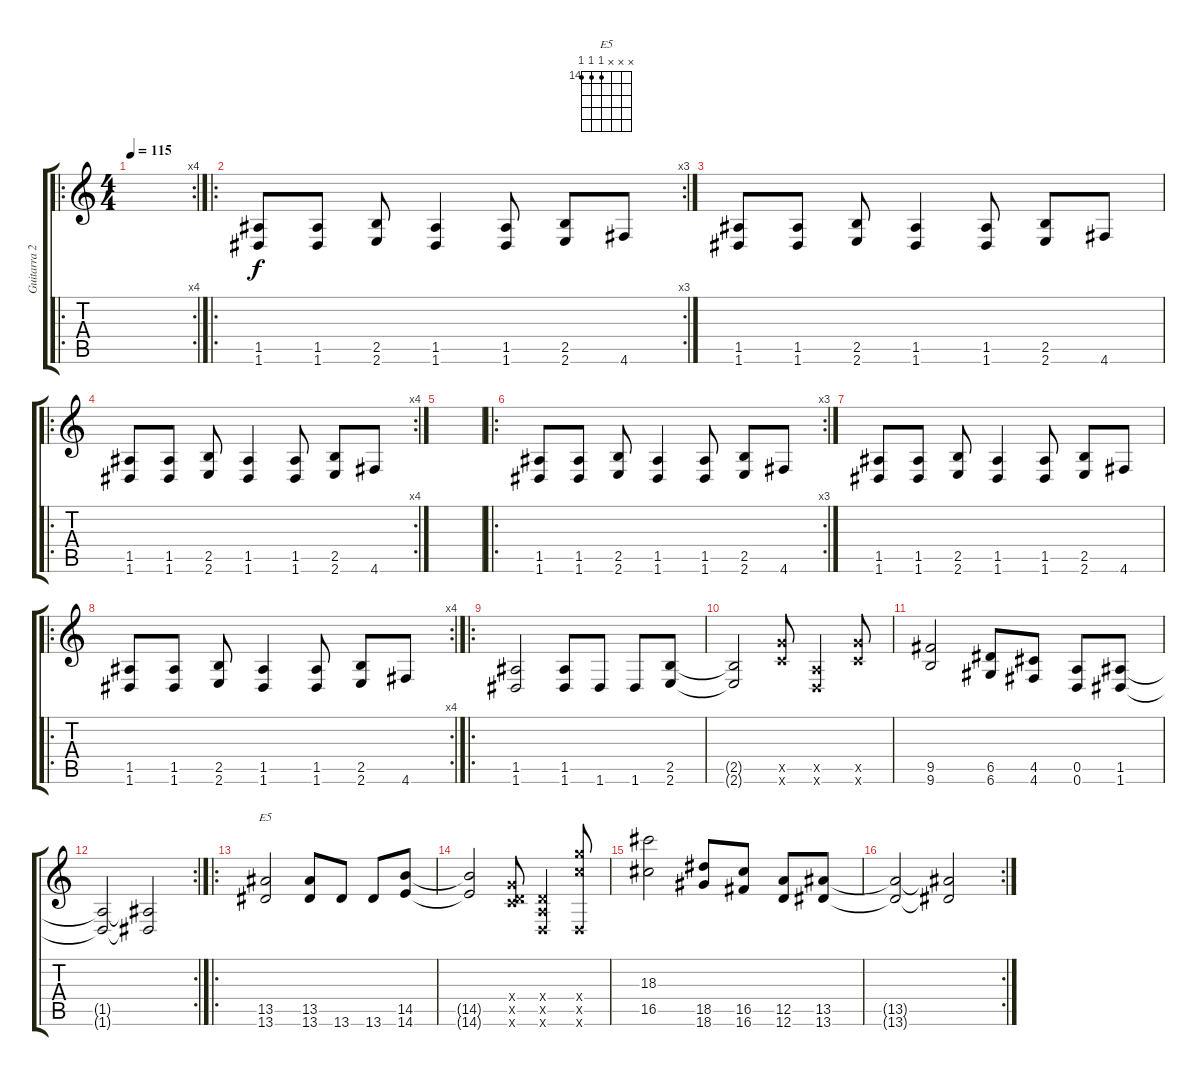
\track ("Guitarra 2" "Guitarra 2") {instrument distortionguitar}
\staff {score tabs}
\tuning (E4 B3 G3 D3 A2 D2) {hide}
\chord ("E5" x x x 14 14 14) {firstfret 14}
\ro
\rc 4
\ts (4 4)
\tempo 115
\clef g2
\ks c
|
\ro
\rc 3
(1.5 1.6).8 (1.5 1.6).8 (2.5 2.6).8 (1.5 1.6).4 (1.5 1.6).8 (2.5 2.6).8 4.6.8 |
(1.5 1.6).8 (1.5 1.6).8 (2.5 2.6).8 (1.5 1.6).4 (1.5 1.6).8 (2.5 2.6).8 4.6.8 |
\ro
\rc 4
(1.5 1.6).8 (1.5 1.6).8 (2.5 2.6).8 (1.5 1.6).4 (1.5 1.6).8 (2.5 2.6).8 4.6.8 |
|
\ro
\rc 3
(1.5 1.6).8 (1.5 1.6).8 (2.5 2.6).8 (1.5 1.6).4 (1.5 1.6).8 (2.5 2.6).8 4.6.8 |
(1.5 1.6).8 (1.5 1.6).8 (2.5 2.6).8 (1.5 1.6).4 (1.5 1.6).8 (2.5 2.6).8 4.6.8 |
\ro
\rc 4
(1.5 1.6).8 (1.5 1.6).8 (2.5 2.6).8 (1.5 1.6).4 (1.5 1.6).8 (2.5 2.6).8 4.6.8 |
\ro
(1.5 1.6).2 (1.5 1.6).8 1.6.8 1.6.8 (2.5 2.6).8 |
(2.5{t} 2.6{t}).2 (10.5{x} 10.6{x}).8 (0.5{x} 0.6{x}).4 (10.5{x} 10.6{x}).8 |
(9.5 9.6).2 (6.5 6.6).8 (4.5 4.6).8 (0.5 0.6).8 (1.5 1.6).8 |
\rc 2
(1.5{t} 1.6{t}).2 (1.5{t} 1.6{t}).2 |
\ro
(13.5 13.6).2{ch "E5"} (13.5 13.6).8 13.6.8 13.6.8 (14.5 14.6).8 |
(14.5{t} 14.6{t}).2 (0.4{x} 10.5{x} 10.6{x}).8 (0.4{x} 0.5{x} 0.6{x}).4 (17.4{x} 15.5{x} 0.6{x}).8 |
(18.3 16.5).2 (18.5 18.6).8 (16.5 16.6).8 (12.5 12.6).8 (13.5 13.6).8 |
\rc 2
(13.5{t} 13.6{t}).2 (13.5{t} 13.6{t}).2
